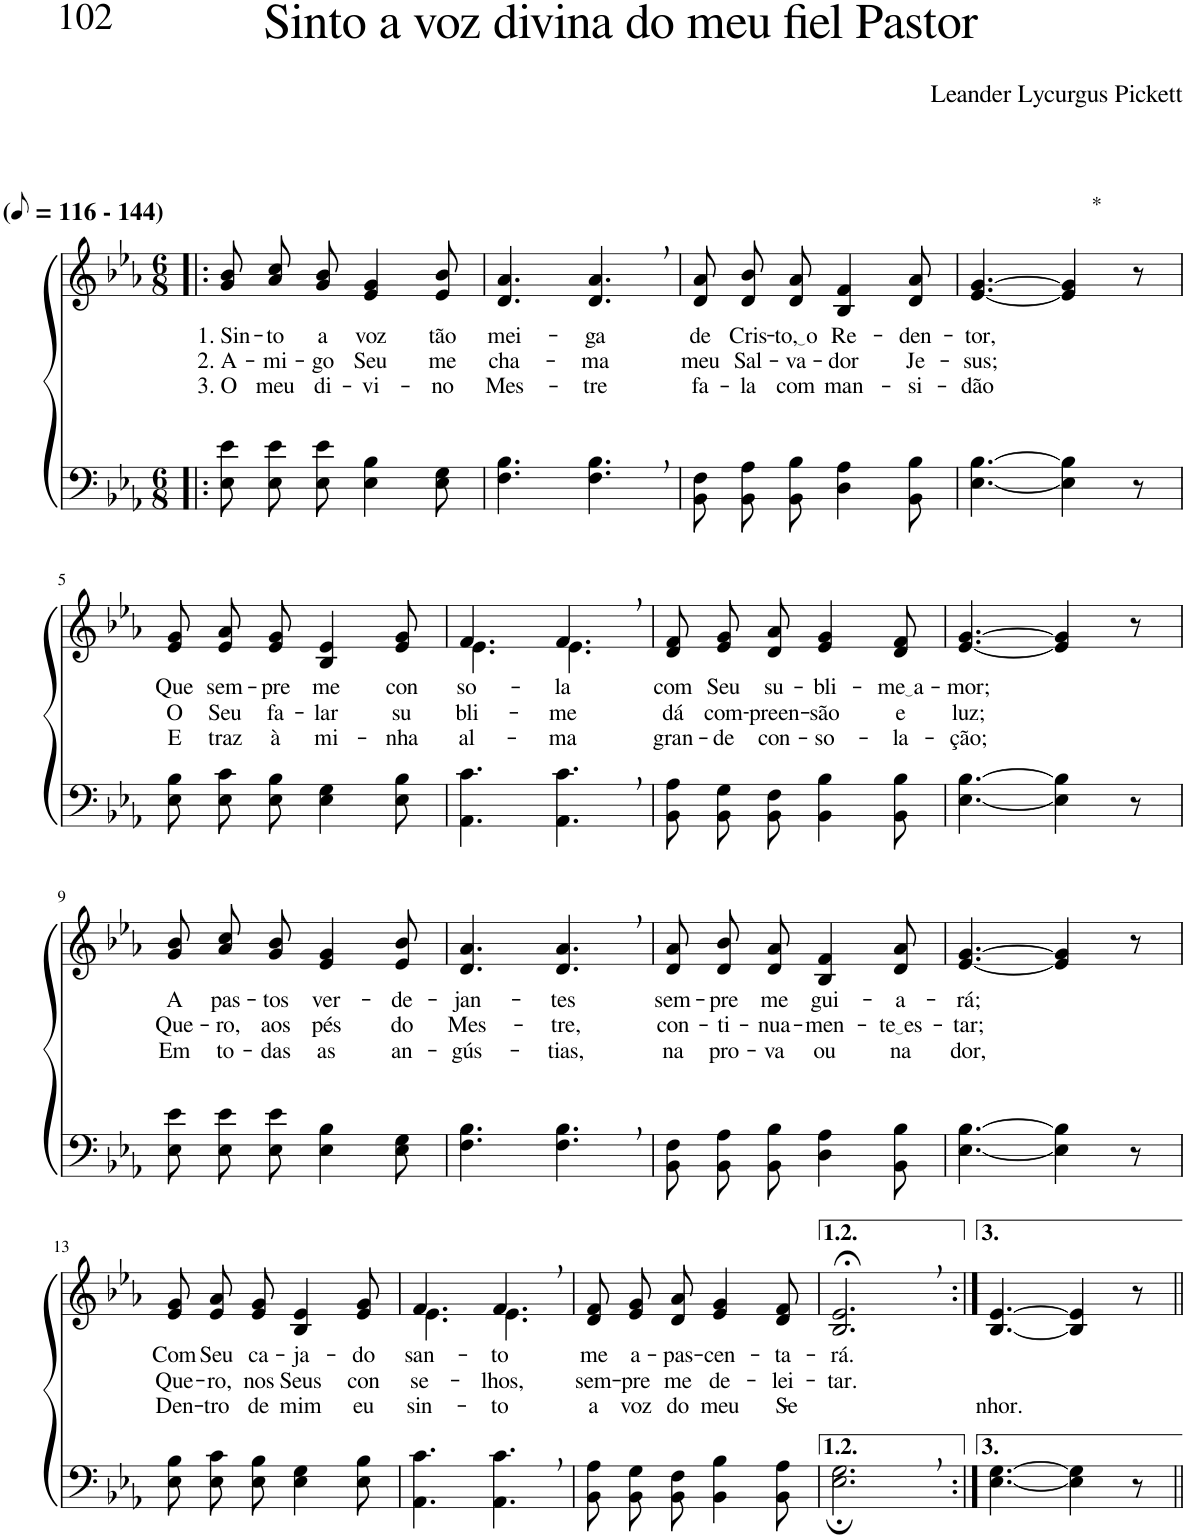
**kern	**kern	**text	**text	**text
*part2	*part1	*part1	*part1	*part1
*staff2	*staff1	*staff1	*staff1	*staff1
*I"Parte III e IV	*I"Parte I e II	*	*	*
*clefF4	*clefG2	*	*	*
*k[b-e-a-]	*k[b-e-a-]	*	*	*
*M6/8	*M6/8	*	*	*
*MM58	*MM58	*	*	*
=1!|:	=1!|:	=1!|:	=1!|:	=1!|:
!	!LO:TX:a:B:t=(	!	!	!
!	!LO:TX:a:B:t=- 144)	!	!	!
!	!	!LO:LY:b	!LO:LY:b	!LO:LY:b
8E-\ 8e-\L	8g/ 8b-/L	1. Sin-	2. A-	3. O
!	!	!LO:LY:b	!LO:LY:b	!LO:LY:b
8E-\ 8e-\	8a-/ 8cc/	-to	-mi-	meu
!	!	!LO:LY:b	!LO:LY:b	!LO:LY:b
8E-\ 8e-\J	8g/ 8b-/J	a	-go	di-
!	!	!LO:LY:b	!LO:LY:b	!LO:LY:b
4E-\ 4B-\	4e-/ 4g/	voz	Seu	-vi-
!	!	!LO:LY:b	!LO:LY:b	!LO:LY:b
8E-\ 8G\	8e-/ 8b-/	tão	me	-no
=2	=2	=2	=2	=2
!	!	!LO:LY:b	!LO:LY:b	!LO:LY:b
4.F\ 4.B-\	4.d/ 4.a-/	mei-	cha-	Mes-
!	!	!LO:LY:b	!LO:LY:b	!LO:LY:b
4.F\, 4.B-\,	4.d/, 4.a-/,	-ga	-ma	-tre
=3	=3	=3	=3	=3
!	!	!LO:LY:b	!LO:LY:b	!LO:LY:b
8BB-\ 8F\L	8d/ 8a-/L	de	meu	fa-
!	!	!LO:LY:b	!LO:LY:b	!LO:LY:b
8BB-\ 8A-\	8d/ 8b-/	Cris-	Sal-	-la
!	!	!LO:LY:b	!LO:LY:b	!LO:LY:b
8BB-\ 8B-\J	8d/ 8a-/J	to, o	-va-	com
!	!	!LO:LY:b	!LO:LY:b	!LO:LY:b
4D\ 4A-\	4B-/ 4f/	Re-	-dor	man-
!	!	!LO:LY:b	!LO:LY:b	!LO:LY:b
8BB-\ 8B-\	8d/ 8a-/	-den-	Je-	-si-
=4	=4	=4	=4	=4
!	!	!LO:LY:b	!LO:LY:b	!LO:LY:b
[4.E-\ [4.B-\	[4.e-/ [4.g/	-tor,	-sus;	-dão
!	!LO:TX:a:t=*	!	!	!
4E-\] 4B-\]	4e-/] 4g/]	.	.	.
8r	8r	.	.	.
!!LO:LB:g=z
=5	=5	=5	=5	=5
!	!	!LO:LY:b	!LO:LY:b	!LO:LY:b
8E-\ 8B-\L	8e-/ 8g/L	Que	O	E
!	!	!LO:LY:b	!LO:LY:b	!LO:LY:b
8E-\ 8c\	8e-/ 8a-/	sem-	Seu	traz
!	!	!LO:LY:b	!LO:LY:b	!LO:LY:b
8E-\ 8B-\J	8e-/ 8g/J	-pre	fa-	à
!	!	!LO:LY:b	!LO:LY:b	!LO:LY:b
4E-\ 4G\	4B-/ 4e-/	me	-lar	mi-
!	!	!LO:LY:b	!LO:LY:b	!LO:LY:b
8E-\ 8B-\	8e-/ 8g/	con-	su-	-nha
=6	=6	=6	=6	=6
*	*^	*	*	*
!	!	!	!LO:LY:b	!LO:LY:b	!LO:LY:b
4.AA-\ 4.c\	4.f/	4.e-\	-so-	-bli-	al-
!	!	!	!LO:LY:b	!LO:LY:b	!LO:LY:b
4.AA-\, 4.c\,	4.f,/	4.e-\	-la	-me	-ma
=7	=7	=7	=7	=7	=7
!	!	!	!LO:LY:b	!LO:LY:b	!LO:LY:b
*	*v	*v	*	*	*
8BB-\ 8A-\L	8d/ 8f/L	com	dá	gran-
!	!	!LO:LY:b	!LO:LY:b	!LO:LY:b
8BB-\ 8G\	8e-/ 8g/	Seu	com-	-de
!	!	!LO:LY:b	!LO:LY:b	!LO:LY:b
8BB-\ 8F\J	8d/ 8a-/J	su-	-preen-	con-
!	!	!LO:LY:b	!LO:LY:b	!LO:LY:b
4BB-\ 4B-\	4e-/ 4g/	-bli-	-são	-so-
!	!	!LO:LY:b	!LO:LY:b	!LO:LY:b
8BB-\ 8B-\	8d/ 8f/	me a	e	-la-
=8	=8	=8	=8	=8
!	!	!LO:LY:b	!LO:LY:b	!LO:LY:b
[4.E-\ [4.B-\	[4.e-/ [4.g/	-mor;	luz;	-ção;
4E-\] 4B-\]	4e-/] 4g/]	.	.	.
8r	8r	.	.	.
!!LO:LB:g=z
=9	=9	=9	=9	=9
!	!	!LO:LY:b	!LO:LY:b	!LO:LY:b
8E-\ 8e-\L	8g/ 8b-/L	A	Que-	Em
!	!	!LO:LY:b	!LO:LY:b	!LO:LY:b
8E-\ 8e-\	8a-/ 8cc/	pas-	-ro,	to-
!	!	!LO:LY:b	!LO:LY:b	!LO:LY:b
8E-\ 8e-\J	8g/ 8b-/J	-tos	aos	-das
!	!	!LO:LY:b	!LO:LY:b	!LO:LY:b
4E-\ 4B-\	4e-/ 4g/	ver-	pés	as
!	!	!LO:LY:b	!LO:LY:b	!LO:LY:b
8E-\ 8G\	8e-/ 8b-/	-de-	do	an-
=10	=10	=10	=10	=10
!	!	!LO:LY:b	!LO:LY:b	!LO:LY:b
4.F\ 4.B-\	4.d/ 4.a-/	-jan-	Mes-	-gús-
!	!	!LO:LY:b	!LO:LY:b	!LO:LY:b
4.F\, 4.B-\,	4.d/, 4.a-/,	-tes	-tre,	-tias,
=11	=11	=11	=11	=11
!	!	!LO:LY:b	!LO:LY:b	!LO:LY:b
8BB-\ 8F\L	8d/ 8a-/L	sem-	con-	na
!	!	!LO:LY:b	!LO:LY:b	!LO:LY:b
8BB-\ 8A-\	8d/ 8b-/	-pre	-ti-	pro-
!	!	!LO:LY:b	!LO:LY:b	!LO:LY:b
8BB-\ 8B-\J	8d/ 8a-/J	me	-nua-	-va
!	!	!LO:LY:b	!LO:LY:b	!LO:LY:b
4D\ 4A-\	4B-/ 4f/	gui-	-men-	ou
!	!	!LO:LY:b	!LO:LY:b	!LO:LY:b
8BB-\ 8B-\	8d/ 8a-/	-a-	te es	na
=12	=12	=12	=12	=12
!	!	!LO:LY:b	!LO:LY:b	!LO:LY:b
[4.E-\ [4.B-\	[4.e-/ [4.g/	-rá;	-tar;	dor,
4E-\] 4B-\]	4e-/] 4g/]	.	.	.
8r	8r	.	.	.
!!LO:LB:g=z
=13	=13	=13	=13	=13
!	!	!LO:LY:b	!LO:LY:b	!LO:LY:b
8E-\ 8B-\L	8e-/ 8g/L	Com	Que-	Den-
!	!	!LO:LY:b	!LO:LY:b	!LO:LY:b
8E-\ 8c\	8e-/ 8a-/	Seu	-ro,	-tro
!	!	!LO:LY:b	!LO:LY:b	!LO:LY:b
8E-\ 8B-\J	8e-/ 8g/J	ca-	nos	de
!	!	!LO:LY:b	!LO:LY:b	!LO:LY:b
4E-\ 4G\	4B-/ 4e-/	-ja-	Seus	mim
!	!	!LO:LY:b	!LO:LY:b	!LO:LY:b
8E-\ 8B-\	8e-/ 8g/	-do	con-	eu
=14	=14	=14	=14	=14
*	*^	*	*	*
!	!	!	!LO:LY:b	!LO:LY:b	!LO:LY:b
4.AA-\ 4.c\	4.f/	4.e-\	san-	-se-	sin-
!	!	!	!LO:LY:b	!LO:LY:b	!LO:LY:b
4.AA-\, 4.c\,	4.f,/	4.e-\	-to	-lhos,	-to
=15	=15	=15	=15	=15	=15
!	!	!	!LO:LY:b	!LO:LY:b	!LO:LY:b
*	*v	*v	*	*	*
8BB-\ 8A-\L	8d/ 8f/L	me	sem-	a
!	!	!LO:LY:b	!LO:LY:b	!LO:LY:b
8BB-\ 8G\	8e-/ 8g/	a-	-pre	voz
!	!	!LO:LY:b	!LO:LY:b	!LO:LY:b
8BB-\ 8F\J	8d/ 8a-/J	-pas-	me	do
!	!	!LO:LY:b	!LO:LY:b	!LO:LY:b
4BB-\ 4B-\	4e-/ 4g/	-cen-	de-	meu
!	!	!LO:LY:b	!LO:LY:b	!LO:LY:b
8BB-\ 8A-\	8d/ 8f/	-ta-	-lei-	Se-
=16	=16	=16	=16	=16
!	!	!LO:LY:b	!LO:LY:b	!
2.E-\;, 2.G\;,	2.B-/;<, 2.e-/;<,	-rá.	-tar.	.
=17:|!	=17:|!	=17:|!	=17:|!	=17:|!
!	!	!	!	!LO:LY:b
[4.E-\ [4.G\	[4.B-/ [4.e-/	.	.	-nhor.
4E-\] 4G\]	4B-/] 4e-/]	.	.	.
8r	8r	.	.	.
=||	=||	=||	=||	=||
*-	*-	*-	*-	*-
